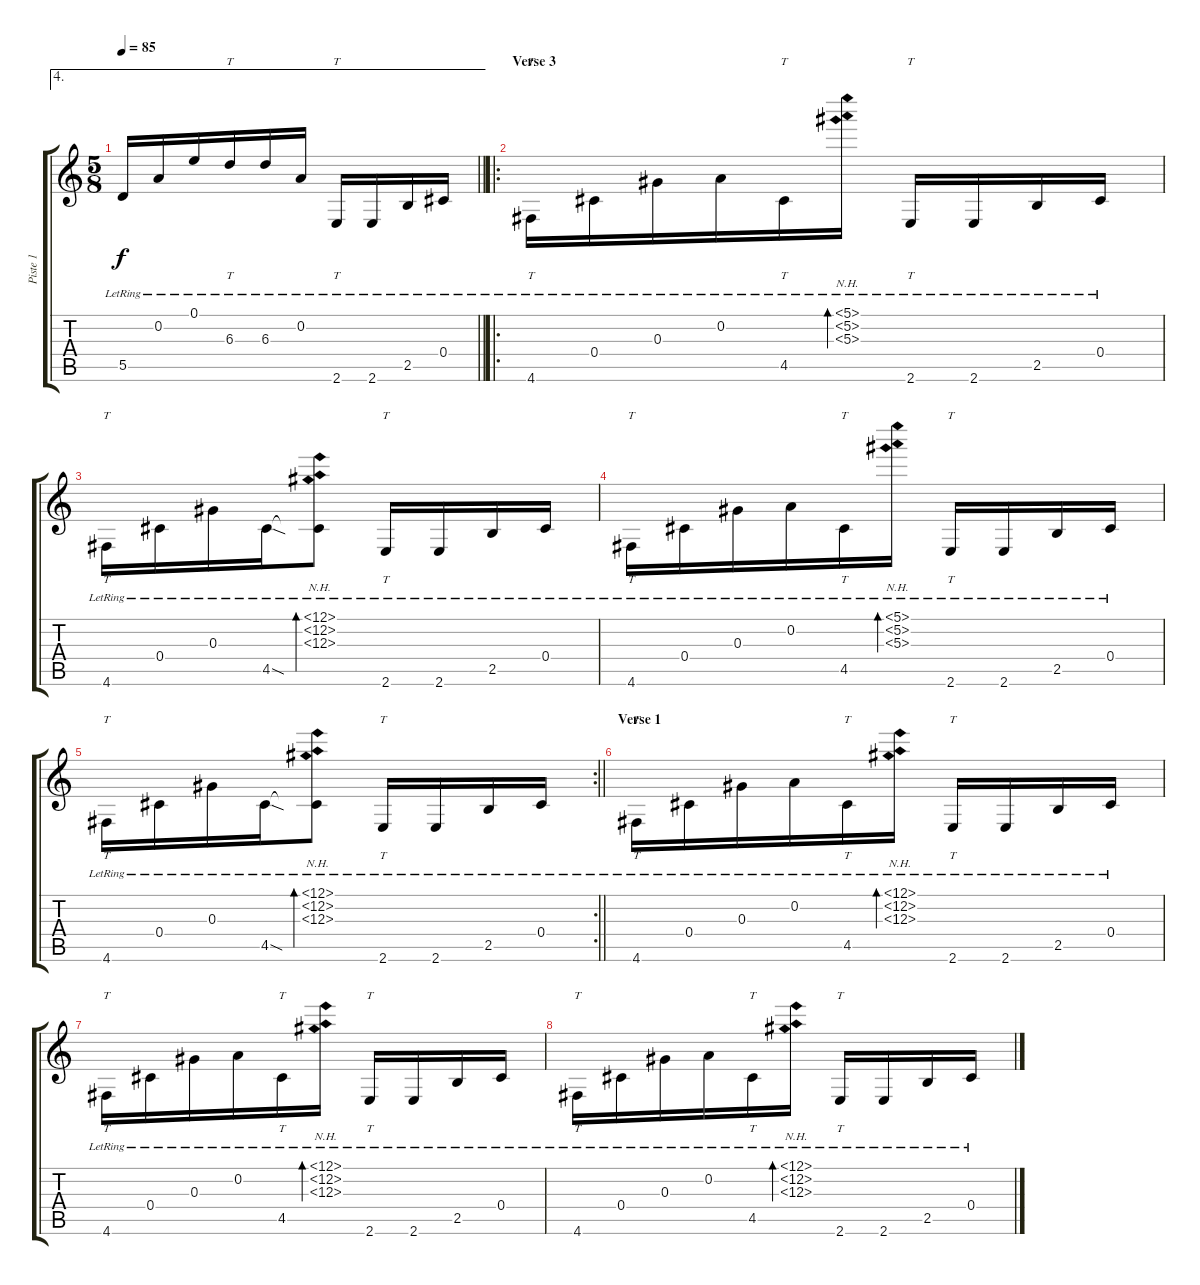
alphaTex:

\track ("Piste 1" "Piste 1") {instrument acousticguitarsteel}
\staff {score tabs}
\tuning (E4 A3 Ab3 Db3 A2 D2) {hide}
\ae 4
\ts (5 8)
\tempo 85
\clef g2
\barLineRight lightlight
\ks c
5.5{lr}.16{dy f} 0.2{lr}.16 0.1{lr}.16 6.3{lr}.16{tt} 6.3{lr}.16 0.2{lr}.16 2.6{lr}.16{tt} 2.6{lr}.16 2.5{lr}.16 0.4{lr}.16 |
\ro
\section ("" "Verse 3")
4.6{lr}.16{tt} 0.4{lr}.16 0.3{lr}.16 0.2{lr}.16 4.5{lr}.16{tt} (5.1{nh lr} 5.2{nh lr} 5.3{nh lr}).16{bd 60} 2.6{lr}.16{tt} 2.6{lr}.16 2.5{lr}.16 0.4{lr}.16 |
4.6{lr}.16{tt} 0.4{lr}.16 0.3{lr}.16 4.5{sod lr}.16 (12.1{nh lr} 12.2{nh lr} 12.3{nh lr} 4.5{t}).8{bd 60} 2.6{lr}.16{tt} 2.6{lr}.16 2.5{lr}.16 0.4{lr}.16 |
4.6{lr}.16{tt} 0.4{lr}.16 0.3{lr}.16 0.2{lr}.16 4.5{lr}.16{tt} (5.1{nh lr} 5.2{nh lr} 5.3{nh lr}).16{bd 60} 2.6{lr}.16{tt} 2.6{lr}.16 2.5{lr}.16 0.4{lr}.16 |
\rc 2
\barLineRight lightlight
4.6{lr}.16{tt} 0.4{lr}.16 0.3{lr}.16 4.5{sod lr}.16 (12.1{nh lr} 12.2{nh lr} 12.3{nh lr} 4.5{t}).8{bd 60} 2.6{lr}.16{tt} 2.6{lr}.16 2.5{lr}.16 0.4{lr}.16 |
\section ("" "Verse 1")
4.6{lr}.16{tt} 0.4{lr}.16 0.3{lr}.16 0.2{lr}.16 4.5{lr}.16{tt} (0.1{nh lr} 0.2{nh lr} 0.3{nh lr}).16{bd 60} 2.6{lr}.16{tt} 2.6{lr}.16 2.5{lr}.16 0.4{lr}.16 |
4.6{lr}.16{tt} 0.4{lr}.16 0.3{lr}.16 0.2{lr}.16 4.5{lr}.16{tt} (0.1{nh lr} 0.2{nh lr} 0.3{nh lr}).16{bd 60} 2.6{lr}.16{tt} 2.6{lr}.16 2.5{lr}.16 0.4{lr}.16 |
4.6{lr}.16{tt} 0.4{lr}.16 0.3{lr}.16 0.2{lr}.16 4.5{lr}.16{tt} (0.1{nh lr} 0.2{nh lr} 0.3{nh lr}).16{bd 60} 2.6{lr}.16{tt} 2.6{lr}.16 2.5{lr}.16 0.4{lr}.16
